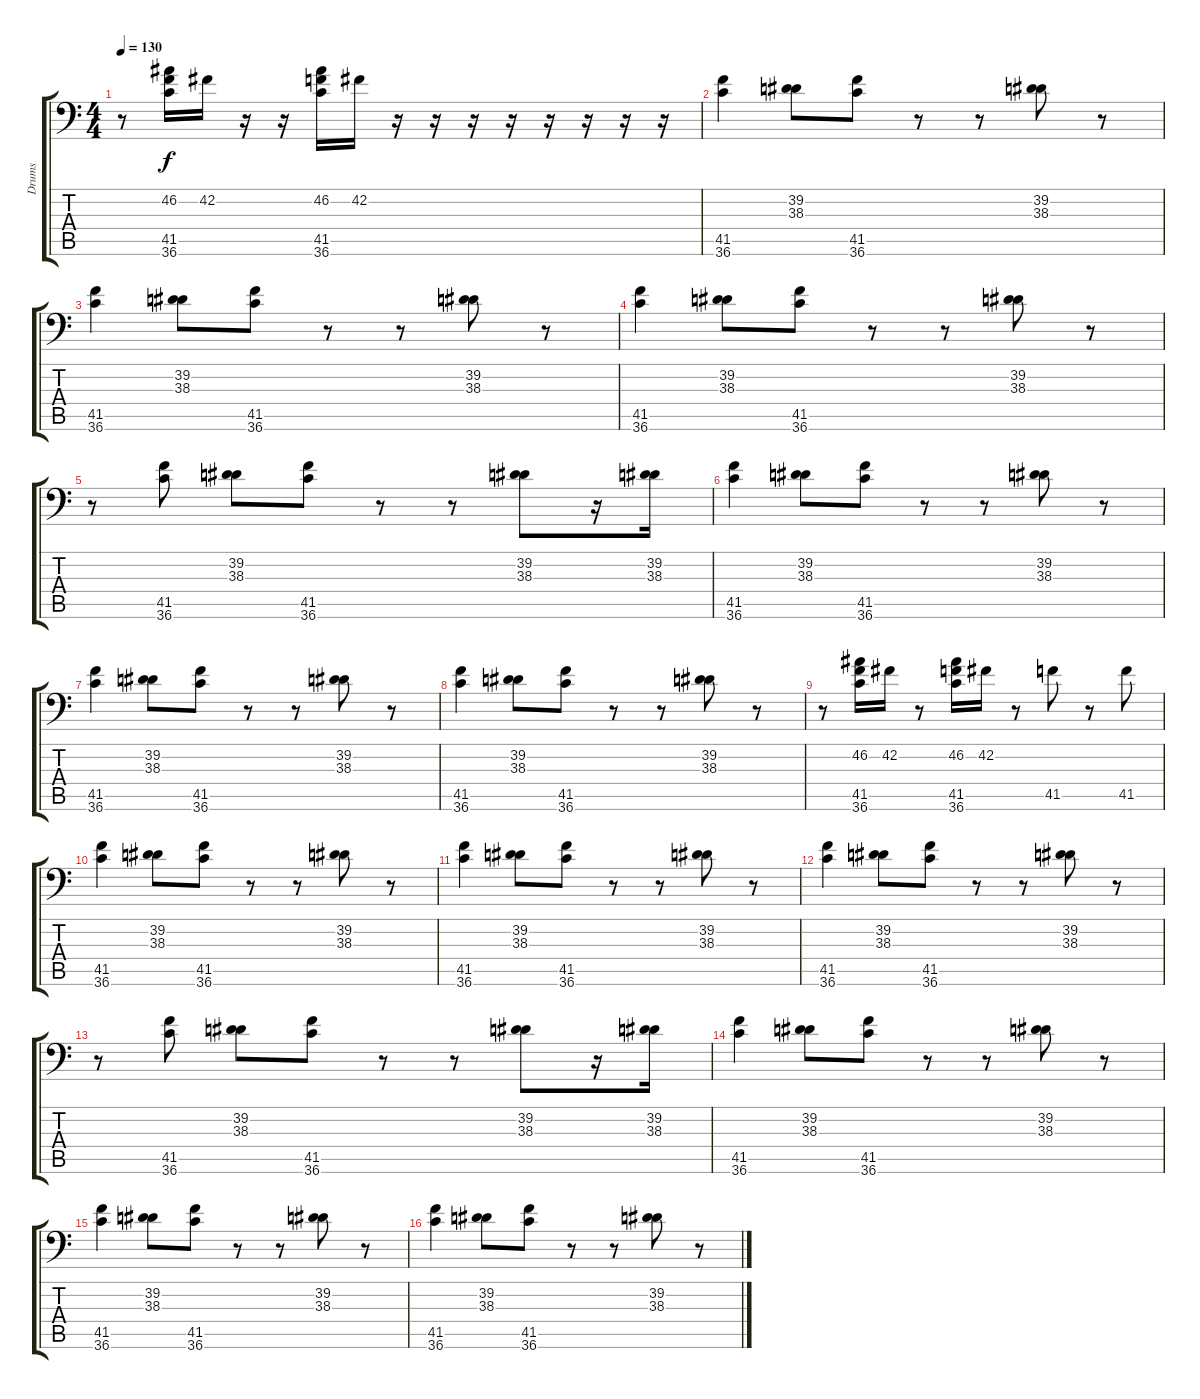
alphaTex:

\track ("Drums" "Drums") {instrument acousticgrandpiano}
\staff {score tabs}
\tuning (C-1 C-1 C-1 C-1 C-1 C-1) {hide}
\ts (4 4)
\tempo 130
\clef f4
\ks c
r.8{dy f} (46.2 41.5 36.6).16 42.2.16 r.16 r.16 (46.2 41.5 36.6).16 42.2.16 r.16 r.16 r.16 r.16 r.16 r.16 r.16 r.16 |
(41.5 36.6).4 (39.2 38.3).8 (41.5 36.6).8 r.8 r.8 (39.2 38.3).8 r.8 |
(41.5 36.6).4 (39.2 38.3).8 (41.5 36.6).8 r.8 r.8 (39.2 38.3).8 r.8 |
(41.5 36.6).4 (39.2 38.3).8 (41.5 36.6).8 r.8 r.8 (39.2 38.3).8 r.8 |
r.8 (41.5 36.6).8 (39.2 38.3).8 (41.5 36.6).8 r.8 r.8 (39.2 38.3).8 r.16 (39.2 38.3).16 |
(41.5 36.6).4 (39.2 38.3).8 (41.5 36.6).8 r.8 r.8 (39.2 38.3).8 r.8 |
(41.5 36.6).4 (39.2 38.3).8 (41.5 36.6).8 r.8 r.8 (39.2 38.3).8 r.8 |
(41.5 36.6).4 (39.2 38.3).8 (41.5 36.6).8 r.8 r.8 (39.2 38.3).8 r.8 |
r.8 (46.2 41.5 36.6).16 42.2.16 r.8 (46.2 41.5 36.6).16 42.2.16 r.8 41.5.8 r.8 41.5.8 |
(41.5 36.6).4 (39.2 38.3).8 (41.5 36.6).8 r.8 r.8 (39.2 38.3).8 r.8 |
(41.5 36.6).4 (39.2 38.3).8 (41.5 36.6).8 r.8 r.8 (39.2 38.3).8 r.8 |
(41.5 36.6).4 (39.2 38.3).8 (41.5 36.6).8 r.8 r.8 (39.2 38.3).8 r.8 |
r.8 (41.5 36.6).8 (39.2 38.3).8 (41.5 36.6).8 r.8 r.8 (39.2 38.3).8 r.16 (39.2 38.3).16 |
(41.5 36.6).4 (39.2 38.3).8 (41.5 36.6).8 r.8 r.8 (39.2 38.3).8 r.8 |
(41.5 36.6).4 (39.2 38.3).8 (41.5 36.6).8 r.8 r.8 (39.2 38.3).8 r.8 |
(41.5 36.6).4 (39.2 38.3).8 (41.5 36.6).8 r.8 r.8 (39.2 38.3).8 r.8
